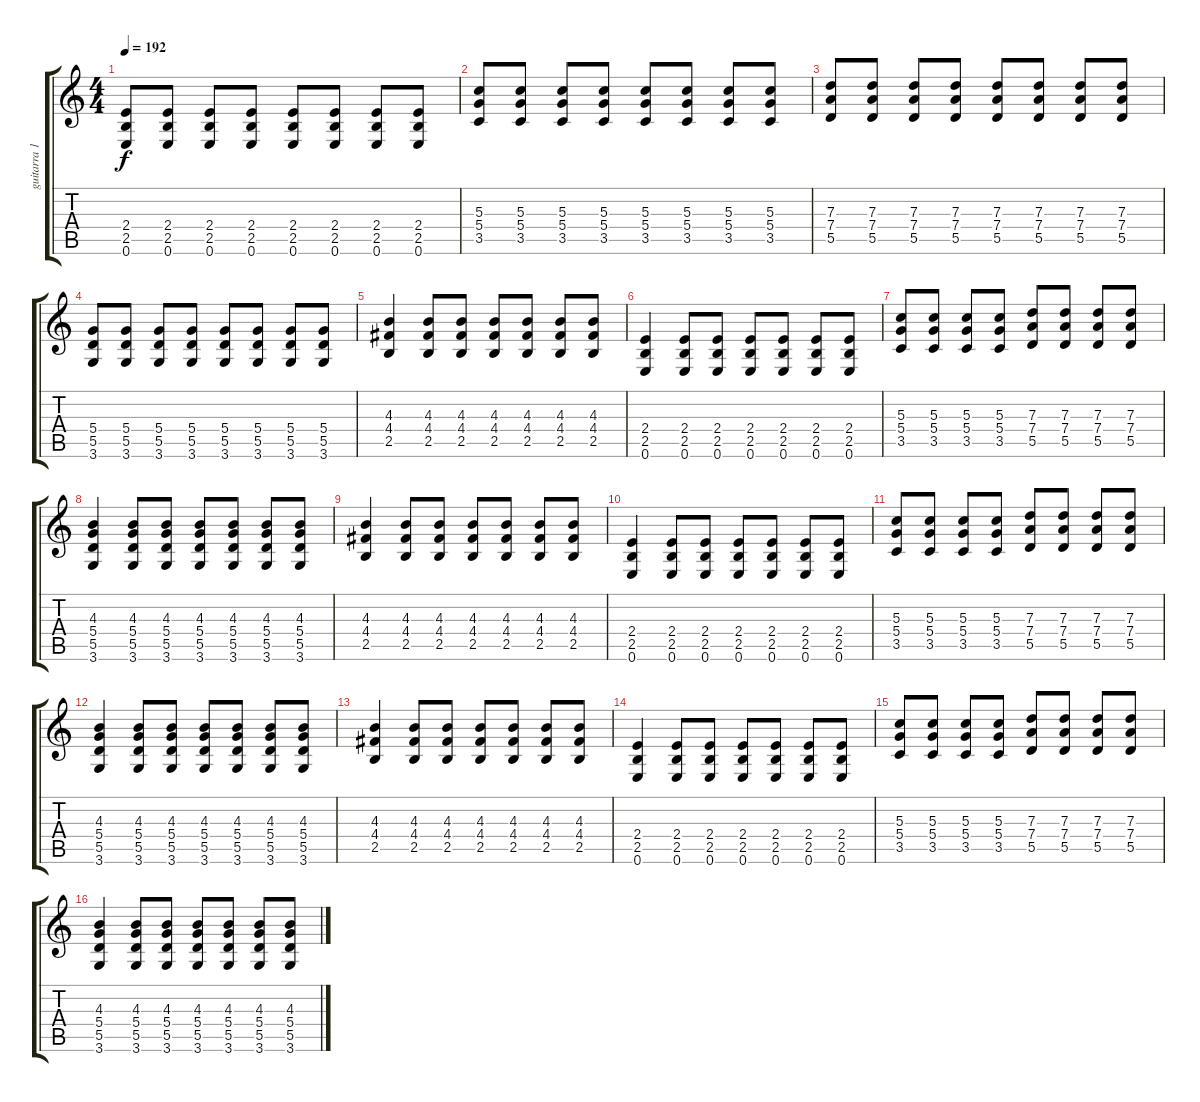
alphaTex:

\track ("guitarra 1" "guitarra 1") {instrument overdrivenguitar}
\staff {score tabs}
\tuning (E4 B3 G3 D3 A2 E2) {hide}
\ts (4 4)
\tempo 192
\clef g2
\ks c
(2.4 2.5 0.6).8{dy f} (2.4 2.5 0.6).8 (2.4 2.5 0.6).8 (2.4 2.5 0.6).8 (2.4 2.5 0.6).8 (2.4 2.5 0.6).8 (2.4 2.5 0.6).8 (2.4 2.5 0.6).8 |
(5.3 5.4 3.5).8 (5.3 5.4 3.5).8 (5.3 5.4 3.5).8 (5.3 5.4 3.5).8 (5.3 5.4 3.5).8 (5.3 5.4 3.5).8 (5.3 5.4 3.5).8 (5.3 5.4 3.5).8 |
(7.3 7.4 5.5).8 (7.3 7.4 5.5).8 (7.3 7.4 5.5).8 (7.3 7.4 5.5).8 (7.3 7.4 5.5).8 (7.3 7.4 5.5).8 (7.3 7.4 5.5).8 (7.3 7.4 5.5).8 |
(5.4 5.5 3.6).8 (5.4 5.5 3.6).8 (5.4 5.5 3.6).8 (5.4 5.5 3.6).8 (5.4 5.5 3.6).8 (5.4 5.5 3.6).8 (5.4 5.5 3.6).8 (5.4 5.5 3.6).8 |
(4.3 4.4 2.5).4 (4.3 4.4 2.5).8 (4.3 4.4 2.5).8 (4.3 4.4 2.5).8 (4.3 4.4 2.5).8 (4.3 4.4 2.5).8 (4.3 4.4 2.5).8 |
(2.4 2.5 0.6).4 (2.4 2.5 0.6).8 (2.4 2.5 0.6).8 (2.4 2.5 0.6).8 (2.4 2.5 0.6).8 (2.4 2.5 0.6).8 (2.4 2.5 0.6).8 |
(5.3 5.4 3.5).8 (5.3 5.4 3.5).8 (5.3 5.4 3.5).8 (5.3 5.4 3.5).8 (7.3 7.4 5.5).8 (7.3 7.4 5.5).8 (7.3 7.4 5.5).8 (7.3 7.4 5.5).8 |
(4.3 5.4 5.5 3.6).4 (4.3 5.4 5.5 3.6).8 (4.3 5.4 5.5 3.6).8 (4.3 5.4 5.5 3.6).8 (4.3 5.4 5.5 3.6).8 (4.3 5.4 5.5 3.6).8 (4.3 5.4 5.5 3.6).8 |
(4.3 4.4 2.5).4 (4.3 4.4 2.5).8 (4.3 4.4 2.5).8 (4.3 4.4 2.5).8 (4.3 4.4 2.5).8 (4.3 4.4 2.5).8 (4.3 4.4 2.5).8 |
(2.4 2.5 0.6).4 (2.4 2.5 0.6).8 (2.4 2.5 0.6).8 (2.4 2.5 0.6).8 (2.4 2.5 0.6).8 (2.4 2.5 0.6).8 (2.4 2.5 0.6).8 |
(5.3 5.4 3.5).8 (5.3 5.4 3.5).8 (5.3 5.4 3.5).8 (5.3 5.4 3.5).8 (7.3 7.4 5.5).8 (7.3 7.4 5.5).8 (7.3 7.4 5.5).8 (7.3 7.4 5.5).8 |
(4.3 5.4 5.5 3.6).4 (4.3 5.4 5.5 3.6).8 (4.3 5.4 5.5 3.6).8 (4.3 5.4 5.5 3.6).8 (4.3 5.4 5.5 3.6).8 (4.3 5.4 5.5 3.6).8 (4.3 5.4 5.5 3.6).8 |
(4.3 4.4 2.5).4 (4.3 4.4 2.5).8 (4.3 4.4 2.5).8 (4.3 4.4 2.5).8 (4.3 4.4 2.5).8 (4.3 4.4 2.5).8 (4.3 4.4 2.5).8 |
(2.4 2.5 0.6).4 (2.4 2.5 0.6).8 (2.4 2.5 0.6).8 (2.4 2.5 0.6).8 (2.4 2.5 0.6).8 (2.4 2.5 0.6).8 (2.4 2.5 0.6).8 |
(5.3 5.4 3.5).8 (5.3 5.4 3.5).8 (5.3 5.4 3.5).8 (5.3 5.4 3.5).8 (7.3 7.4 5.5).8 (7.3 7.4 5.5).8 (7.3 7.4 5.5).8 (7.3 7.4 5.5).8 |
(4.3 5.4 5.5 3.6).4 (4.3 5.4 5.5 3.6).8 (4.3 5.4 5.5 3.6).8 (4.3 5.4 5.5 3.6).8 (4.3 5.4 5.5 3.6).8 (4.3 5.4 5.5 3.6).8 (4.3 5.4 5.5 3.6).8
